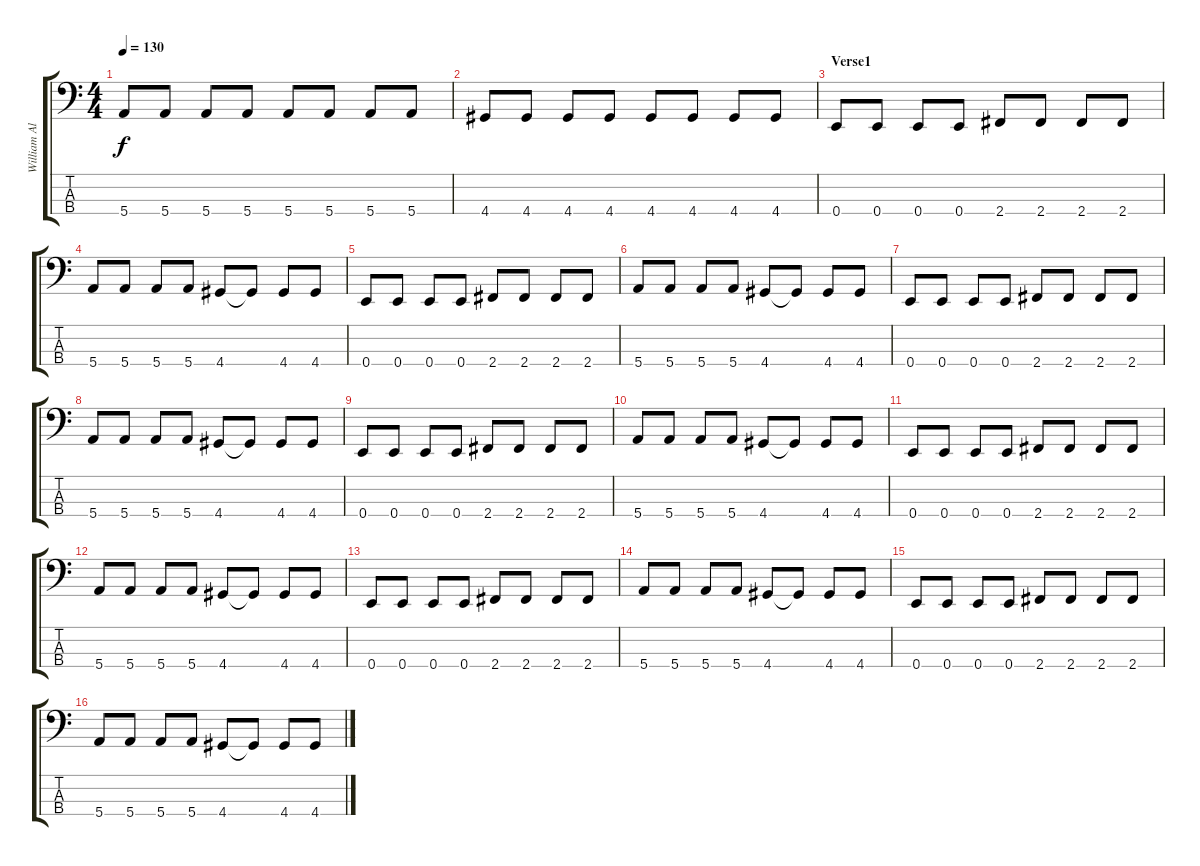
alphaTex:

\track ("William Allen - Chorus/Verse" "William Al") {instrument electricbasspick}
\staff {score tabs}
\tuning (G2 D2 A1 E1) {hide}
\ts (4 4)
\tempo 130
\clef f4
\ks c
5.4.8{dy f} 5.4.8 5.4.8 5.4.8 5.4.8 5.4.8 5.4.8 5.4.8 |
4.4.8 4.4.8 4.4.8 4.4.8 4.4.8 4.4.8 4.4.8 4.4.8 |
\section ("" "Verse1")
0.4.8 0.4.8 0.4.8 0.4.8 2.4.8 2.4.8 2.4.8 2.4.8 |
5.4.8 5.4.8 5.4.8 5.4.8 4.4.8 4.4{t}.8 4.4.8 4.4.8 |
0.4.8 0.4.8 0.4.8 0.4.8 2.4.8 2.4.8 2.4.8 2.4.8 |
5.4.8 5.4.8 5.4.8 5.4.8 4.4.8 4.4{t}.8 4.4.8 4.4.8 |
0.4.8 0.4.8 0.4.8 0.4.8 2.4.8 2.4.8 2.4.8 2.4.8 |
5.4.8 5.4.8 5.4.8 5.4.8 4.4.8 4.4{t}.8 4.4.8 4.4.8 |
0.4.8 0.4.8 0.4.8 0.4.8 2.4.8 2.4.8 2.4.8 2.4.8 |
5.4.8 5.4.8 5.4.8 5.4.8 4.4.8 4.4{t}.8 4.4.8 4.4.8 |
0.4.8 0.4.8 0.4.8 0.4.8 2.4.8 2.4.8 2.4.8 2.4.8 |
5.4.8 5.4.8 5.4.8 5.4.8 4.4.8 4.4{t}.8 4.4.8 4.4.8 |
0.4.8 0.4.8 0.4.8 0.4.8 2.4.8 2.4.8 2.4.8 2.4.8 |
5.4.8 5.4.8 5.4.8 5.4.8 4.4.8 4.4{t}.8 4.4.8 4.4.8 |
0.4.8 0.4.8 0.4.8 0.4.8 2.4.8 2.4.8 2.4.8 2.4.8 |
5.4.8 5.4.8 5.4.8 5.4.8 4.4.8 4.4{t}.8 4.4.8 4.4.8
